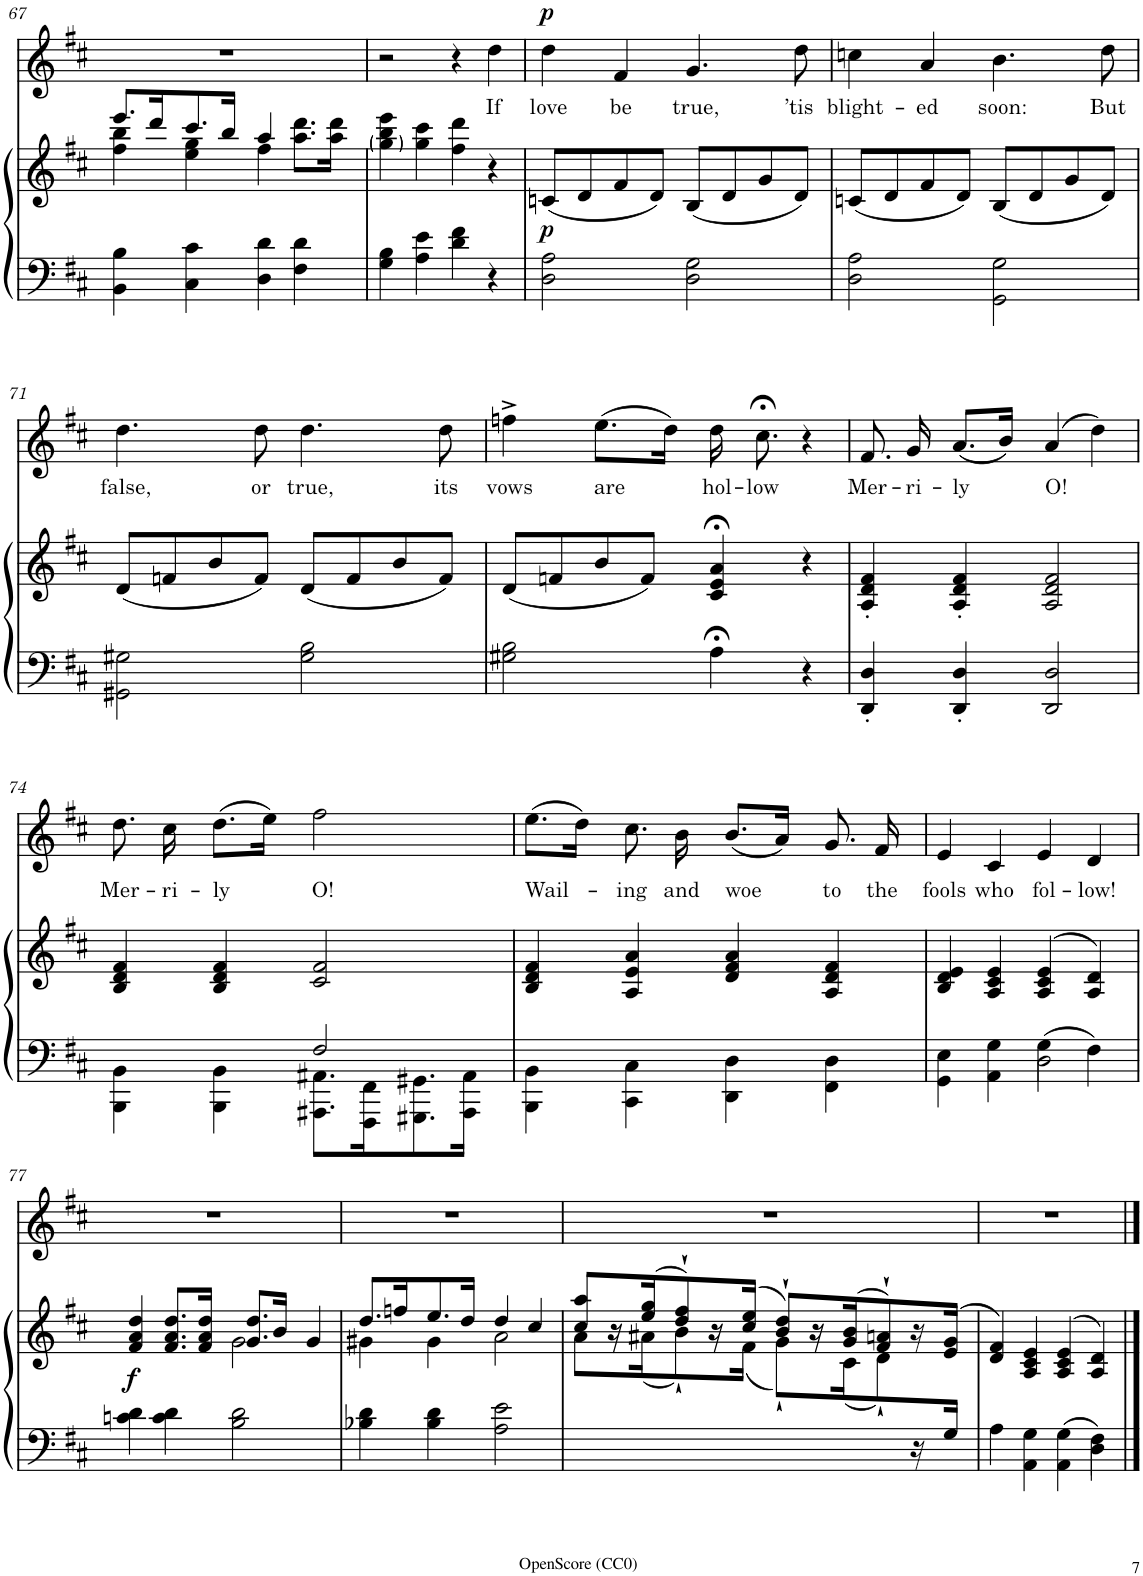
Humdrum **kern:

**kern	**kern	**dynam	**kern	**text	**dynam
*part2	*part2	*part2	*part1	*part1	*part1
*staff3	*staff2	*staff2/3	*staff1	*staff1	*staff1
*I"Piano	*	*	*I"Voice	*	*
*I'Pno	*	*	*	*	*
!!LO:PB:g=z
*clefF4	*clefG2	*	*clefG2	*	*
*k[f#c#]	*k[f#c#]	*	*k[f#c#]	*	*
*M2/2	*M2/2	*	*M2/2	*	*
*met(c|)	*met(c|)	*	*met(c|)	*	*
=67	=67	=67	=67	=67	=67
*	*^	*	*	*	*
4BB\ 4B\	8.eee/L	4ff#\ 4bb\	.	1r	.	.
.	16ddd/K	.	.	.	.	.
4C#\ 4c#\	8.ccc#/	4ee\ 4gg\	.	.	.	.
.	16bb/Jk	.	.	.	.	.
4D\ 4d\	4aa/	4ff#\	.	.	.	.
4F#\ 4d\	8.aa\ 8.ddd\L	4ryy	.	.	.	.
.	16aa\ 16ddd\Jk	.	.	.	.	.
*	*v	*v	*	*	*	*
=68	=68	=68	=68	=68	=68
4G\ 4B\	4gg\ 4bb\ 4eee\	.	2r	.	.
4A\ 4e\	4gg\ 4ccc#\	.	.	.	.
4d\ 4f#\	4ff#\ 4ddd\	.	4r	.	.
!	!	!	!	!LO:LY:b	!
4r	4r	.	4dd\	If	.
=69	=69	=69	=69	=69	=69
!	!	!LO:DY:b	!	!LO:LY:b	!LO:DY:a
2D\ 2A\	(8cn/L	p	4dd\	love	p
.	8d/	.	.	.	.
!	!	!	!	!LO:LY:b	!
.	8f#/	.	4f#/	be	.
.	8d/J)	.	.	.	.
!	!	!	!	!LO:LY:b	!
2D\ 2G\	(8B/L	.	4.g/	true,	.
.	8d/	.	.	.	.
.	8g/	.	.	.	.
!	!	!	!	!LO:LY:b	!
.	8d/J)	.	8dd\	’tis	.
=70	=70	=70	=70	=70	=70
!	!	!	!	!LO:LY:b	!
2D\ 2A\	(8cn/L	.	4ccn\	blight-	.
.	8d/	.	.	.	.
!	!	!	!	!LO:LY:b	!
.	8f#/	.	4a/	-ed	.
.	8d/J)	.	.	.	.
!	!	!	!	!LO:LY:b	!
2GG\ 2G\	(8B/L	.	4.b\	soon:	.
.	8d/	.	.	.	.
.	8g/	.	.	.	.
!	!	!	!	!LO:LY:b	!
.	8d/J)	.	8dd\	But	.
!!LO:LB:g=z
=71	=71	=71	=71	=71	=71
!	!	!	!	!LO:LY:b	!
2GG#X\ 2G#X\	(8d/L	.	4.dd\	false,	.
.	8fn/	.	.	.	.
.	8b/	.	.	.	.
!	!	!	!	!LO:LY:b	!
.	8f/J)	.	8dd\	or	.
!	!	!	!	!LO:LY:b	!
2G#\ 2B\	(8d/L	.	4.dd\	true,	.
.	8f/	.	.	.	.
.	8b/	.	.	.	.
!	!	!	!	!LO:LY:b	!
.	8f/J)	.	8dd\	its	.
=72	=72	=72	=72	=72	=72
!	!	!	!	!LO:LY:b	!
2G#X\ 2B\	(8d/L	.	4ffn^\	vows	.
.	8fn/	.	.	.	.
!	!	!	!	!LO:LY:b	!
.	8b/	.	(8.ee\L	are	.
.	8f/J)	.	.	.	.
.	.	.	16dd\Jk)	.	.
!	!	!	!	!LO:LY:b	!
4A;<\	4c#/;< 4e/;< 4a/;<	.	16dd\	hol-	.
!	!	!	!	!LO:LY:b	!
.	.	.	8.cc#;<\	-low	.
4r	4r	.	4r	.	.
=73	=73	=73	=73	=73	=73
!	!	!	!	!LO:LY:b	!
4DD/' 4D/'	4A/' 4d/' 4f#/'	.	8.f#/	Mer-	.
!	!	!	!	!LO:LY:b	!
.	.	.	16g/	-ri-	.
!	!	!	!	!LO:LY:b	!
4DD/' 4D/'	4A/' 4d/' 4f#/'	.	(8.a/L	-ly	.
.	.	.	16b/Jk)	.	.
!	!	!	!	!LO:LY:b	!
2DD/ 2D/	2A/ 2d/ 2f#/	.	(4a/	O!	.
.	.	.	4dd\)	.	.
!!LO:LB:g=z
=74	=74	=74	=74	=74	=74
*^	*	*	*	*	*
!	!	!	!	!	!LO:LY:b	!
4BBB\ 4BB\	2ryy	4B/ 4d/ 4f#/	.	8.dd\	Mer-	.
!	!	!	!	!	!LO:LY:b	!
.	.	.	.	16cc#\	-ri-	.
!	!	!	!	!	!LO:LY:b	!
4BBB\ 4BB\	.	4B/ 4d/ 4f#/	.	(8.dd\L	-ly	.
.	.	.	.	16ee\Jk)	.	.
!	!	!	!	!	!LO:LY:b	!
8.AAA#X\ 8.AA#X\L	2F#/	2c#/ 2f#/	.	2ff#\	O!	.
16FFF#\ 16FF#\K	.	.	.	.	.	.
8.GGG#X\ 8.GG#X\	.	.	.	.	.	.
16AAA#\ 16AA#\Jk	.	.	.	.	.	.
*v	*v	*	*	*	*	*
=75	=75	=75	=75	=75	=75
!	!	!	!	!LO:LY:b	!
4BBB\ 4BB\	4B/ 4d/ 4f#/	.	(8.ee\L	Wail-	.
.	.	.	16dd\Jk)	.	.
!	!	!	!	!LO:LY:b	!
4CC#\ 4C#\	4A/ 4e/ 4a/	.	8.cc#\	-ing	.
!	!	!	!	!LO:LY:b	!
.	.	.	16b\	and	.
!	!	!	!	!LO:LY:b	!
4DD\ 4D\	4d/ 4f#/ 4a/	.	(8.b/L	woe	.
.	.	.	16a/Jk)	.	.
!	!	!	!	!LO:LY:b	!
4FF#\ 4D\	4A/ 4d/ 4f#/	.	8.g/	to	.
!	!	!	!	!LO:LY:b	!
.	.	.	16f#/	the	.
=76	=76	=76	=76	=76	=76
*^	*	*	*	*	*
!	!	!	!	!	!LO:LY:b	!
4GG\ 4E\	2ryy	4B/ 4d/ 4e/	.	4e/	fools	.
!	!	!	!	!	!LO:LY:b	!
4AA\ 4G\	.	4A/ 4c#/ 4e/	.	4c#/	who	.
!	!	!	!	!	!LO:LY:b	!
4G\	2D\	(>4A/ 4c#/ 4e/	.	4e/	fol-	.
!	!	!	!	!	!LO:LY:b	!
4F#\	.	4A/ 4d/)	.	4d/	-low!	.
*v	*v	*	*	*	*	*
!!LO:LB:g=z
=77	=77	=77	=77	=77	=77
*	*^	*	*	*	*
!	!	!	!LO:DY:b	!	!	!
4cn\ 4d\	4f#/ 4a/ 4dd/	2ryy	f	1r	.	.
4c\ 4d\	8.f#/ 8.a/ 8.dd/L	.	.	.	.	.
.	16f#/ 16a/ 16dd/Jk	.	.	.	.	.
2B\ 2d\	8.g/ 8.dd/L	2g\	.	.	.	.
.	16b/Jk	.	.	.	.	.
.	4g/	.	.	.	.	.
=78	=78	=78	=78	=78	=78	=78
4B-X\ 4d\	8.dd/L	4g#X\	.	1r	.	.
.	16ffn/K	.	.	.	.	.
4B-\ 4d\	8.ee/	4g#\	.	.	.	.
.	16dd/Jk	.	.	.	.	.
2A\ 2e\	4dd/	2a\	.	.	.	.
.	4cc#/	.	.	.	.	.
=79	=79	=79	=79	=79	=79	=79
8ryy	8cc#/ 8aa/L	8a\L	.	1r	.	.
16r	16r	16ryy	.	.	.	.
8.ryy	(>16ee/ 16gg/J	(<16a#X\J	.	.	.	.
.	8dd/`> 8ff#/`>)	8b`<\)	.	.	.	.
16r	16r	16ryy	.	.	.	.
8.ryy	(>16cc#/ 16ee/JJ	(<16f#\JJ	.	.	.	.
.	8b/`> 8dd/`>L)	8g`<\L)	.	.	.	.
16r	16r	16ryy	.	.	.	.
8.ryy	(>16g/ 16b/J	(<16c#\J	.	.	.	.
.	8f#/`> 8an/`>)	8d`<\)	.	.	.	.
16r	16r	8ryy	.	.	.	.
16G/JJ	(>16e/ 16g/JJ	.	.	.	.	.
*	*v	*v	*	*	*	*
=80	=80	=80	=80	=80	=80
*^	*	*	*	*	*
4A\	2ryy	4d/ 4f#/)	.	1r	.	.
4AA\ 4G\	.	4A/ 4c#/ 4e/	.	.	.	.
4G\	4AA\	(>4A/ 4c#/ 4e/	.	.	.	.
4F#\	4D\	4A/ 4d/)	.	.	.	.
*v	*v	*	*	*	*	*
==	==	==	==	==	==
*-	*-	*-	*-	*-	*-
